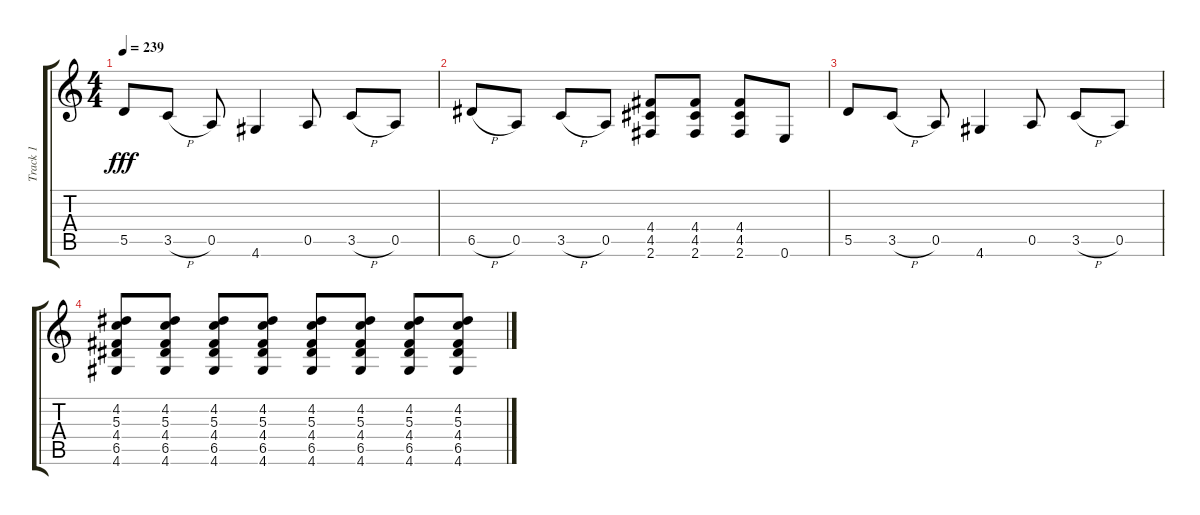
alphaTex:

\track ("Track 1" "Track 1") {instrument distortionguitar}
\staff {score tabs}
\tuning (E4 B3 G3 D3 A2 E2) {hide}
\ts (4 4)
\tempo 239
\clef g2
\ks c
5.5.8{dy fff} 3.5{h}.8 0.5.8 4.6.4 0.5.8 3.5{h}.8 0.5.8 |
6.5{h}.8 0.5.8 3.5{h}.8 0.5.8 (4.4 4.5 2.6).8 (4.4 4.5 2.6).8 (4.4 4.5 2.6).8 0.6.8 |
5.5.8 3.5{h}.8 0.5.8 4.6.4 0.5.8 3.5{h}.8 0.5.8 |
(4.2 5.3 4.4 6.5 4.6).8 (4.2 5.3 4.4 6.5 4.6).8 (4.2 5.3 4.4 6.5 4.6).8 (4.2 5.3 4.4 6.5 4.6).8 (4.2 5.3 4.4 6.5 4.6).8 (4.2 5.3 4.4 6.5 4.6).8 (4.2 5.3 4.4 6.5 4.6).8 (4.2 5.3 4.4 6.5 4.6).8
